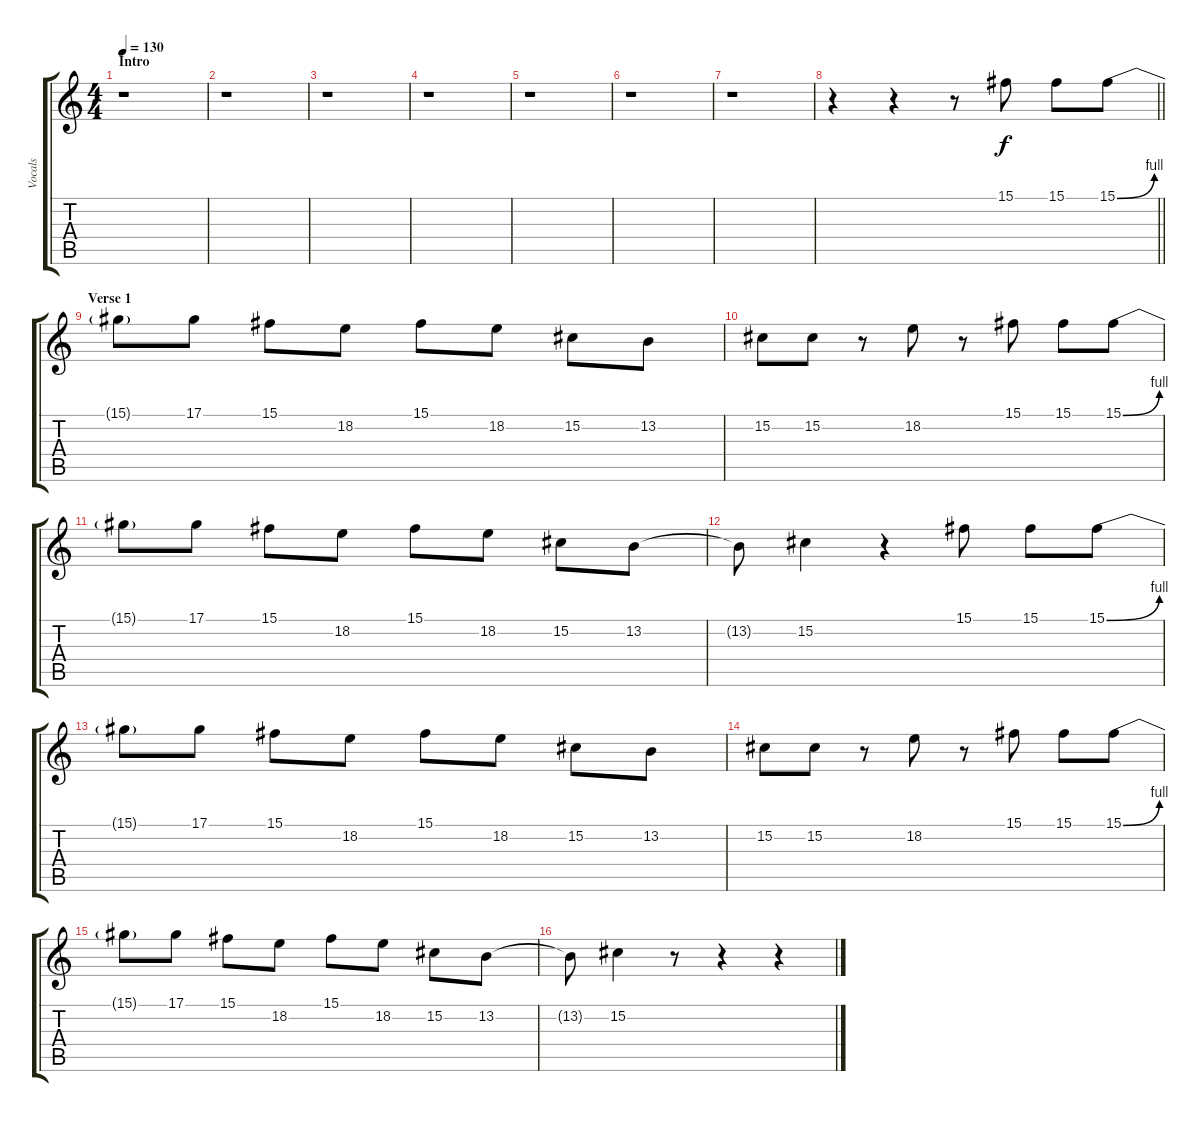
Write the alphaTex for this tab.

\track ("Vocals" "Vocals") {instrument lead6voice}
\staff {score tabs}
\tuning (Eb4 Bb3 Gb3 Db3 Ab2 Db2) {hide}
\ts (4 4)
\section ("" "Intro")
\tempo 130
\clef g2
\ks c
r.1{dy f instrument lead6voice} |
r.1 |
r.1 |
r.1 |
r.1 |
r.1 |
r.1 |
\barLineRight lightlight
r.4 r.4 r.8 15.1.8 15.1.8 15.1{be (bend 0 0 60 4)}.8 |
\section ("" "Verse 1")
15.1{t}.8 17.1.8 15.1.8 18.2.8 15.1.8 18.2.8 15.2.8 13.2.8 |
15.2.8 15.2.8 r.8 18.2.8 r.8 15.1.8 15.1.8 15.1{be (bend 0 0 60 4)}.8 |
15.1{t}.8 17.1.8 15.1.8 18.2.8 15.1.8 18.2.8 15.2.8 13.2.8 |
13.2{t}.8 15.2.4 r.4 15.1.8 15.1.8 15.1{be (bend 0 0 60 4)}.8 |
15.1{t}.8 17.1.8 15.1.8 18.2.8 15.1.8 18.2.8 15.2.8 13.2.8 |
15.2.8 15.2.8 r.8 18.2.8 r.8 15.1.8 15.1.8 15.1{be (bend 0 0 60 4)}.8 |
15.1{t}.8 17.1.8 15.1.8 18.2.8 15.1.8 18.2.8 15.2.8 13.2.8 |
13.2{t}.8 15.2.4 r.8 r.4 r.4
